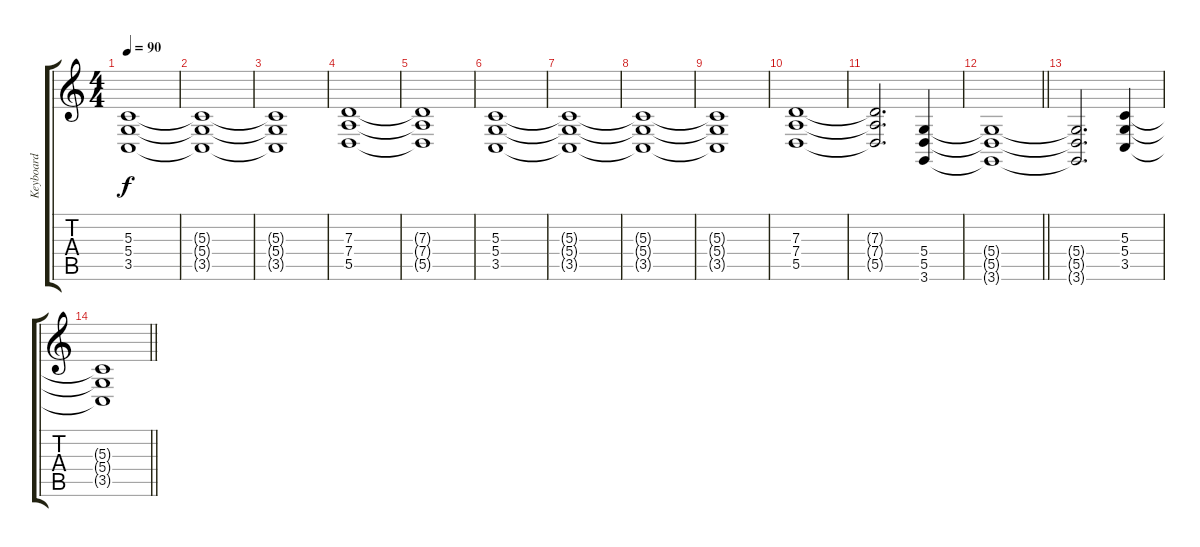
\track ("Keyboard" "Keyboard") {instrument synthstrings2}
\staff {score tabs}
\tuning (E4 B3 G3 D3 A2 E2) {hide}
\ts (4 4)
\tempo 90
\clef g2
\ks c
(5.3{t} 5.4{t} 3.5{t}).1{dy f} |
(5.3{t} 5.4{t} 3.5{t}).1 |
(5.3{t} 5.4{t} 3.5{t}).1{volume 3} |
(7.3 7.4 5.5).1 |
(7.3{t} 7.4{t} 5.5{t}).1 |
(5.3 5.4 3.5).1 |
(5.3{t} 5.4{t} 3.5{t}).1{volume 1} |
(5.3{t} 5.4{t} 3.5{t}).1 |
(5.3{t} 5.4{t} 3.5{t}).1 |
(7.3 7.4 5.5).1 |
(7.3{t} 7.4{t} 5.5{t}).2{d volume 0} (5.4 5.5 3.6).4 |
\barLineRight lightlight
(5.4{t} 5.5{t} 3.6{t}).1 |
(5.4{t} 5.5{t} 3.6{t}).2{d} (5.3 5.4 3.5).4 |
\barLineRight lightlight
(5.3{t} 5.4{t} 3.5{t}).1
